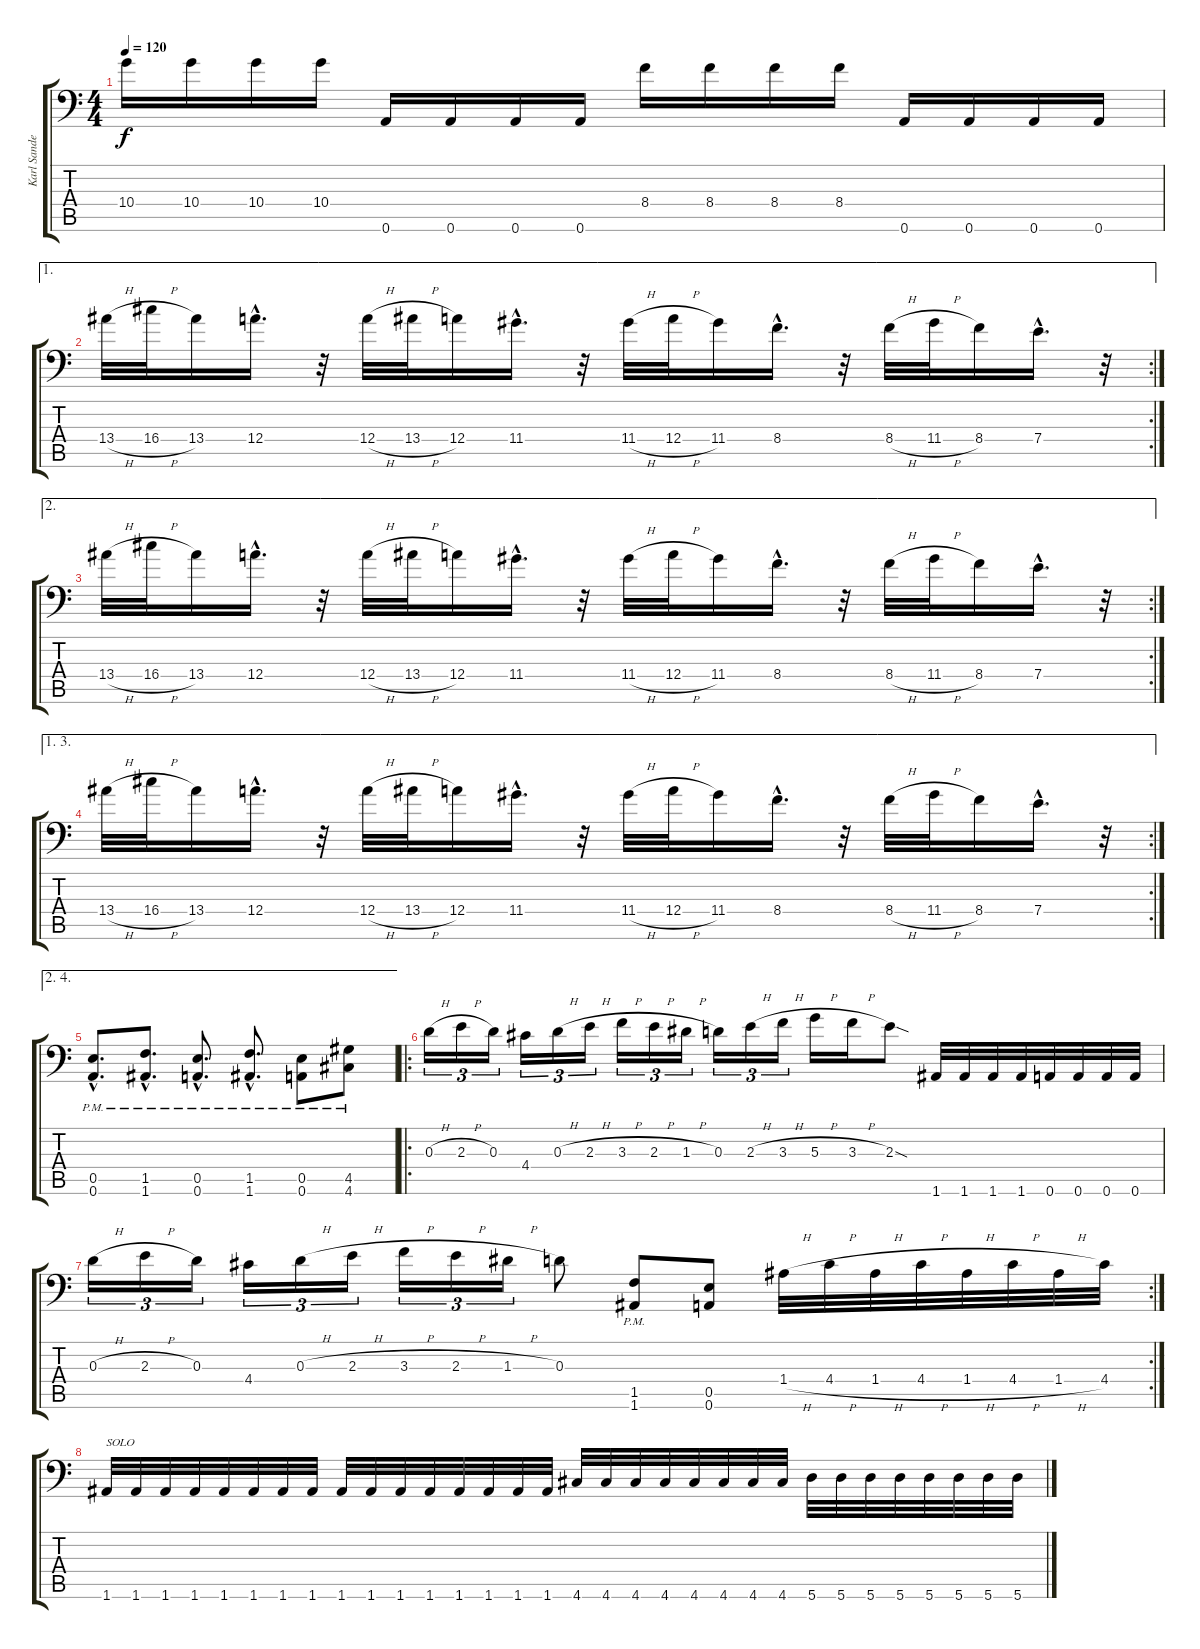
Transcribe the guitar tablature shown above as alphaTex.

\track ("Karl Sanders" "Karl Sande") {instrument distortionguitar}
\staff {score tabs}
\tuning (B3 Gb3 D3 A2 E2 A1) {hide}
\ts (4 4)
\tempo 120
\clef f4
\ks c
10.4.16{dy f} 10.4.16 10.4.16 10.4.16 0.6.16 0.6.16 0.6.16 0.6.16 8.4.16 8.4.16 8.4.16 8.4.16 0.6.16 0.6.16 0.6.16 0.6.16 |
\ae 1
\rc 2
13.4{h}.32 16.4{h}.32 13.4.16 12.4{hac}.16{d} r.32 12.4{h}.32 13.4{h}.32 12.4.16 11.4{hac}.16{d} r.32 11.4{h}.32 12.4{h}.32 11.4.16 8.4{hac}.16{d} r.32 8.4{h}.32 11.4{h}.32 8.4.16 7.4{hac}.16{d} r.32 |
\ae 2
\rc 2
13.4{h}.32 16.4{h}.32 13.4.16 12.4{hac}.16{d} r.32 12.4{h}.32 13.4{h}.32 12.4.16 11.4{hac}.16{d} r.32 11.4{h}.32 12.4{h}.32 11.4.16 8.4{hac}.16{d} r.32 8.4{h}.32 11.4{h}.32 8.4.16 7.4{hac}.16{d} r.32 |
\ae (1 3)
\rc 2
13.4{h}.32 16.4{h}.32 13.4.16 12.4{hac}.16{d} r.32 12.4{h}.32 13.4{h}.32 12.4.16 11.4{hac}.16{d} r.32 11.4{h}.32 12.4{h}.32 11.4.16 8.4{hac}.16{d} r.32 8.4{h}.32 11.4{h}.32 8.4.16 7.4{hac}.16{d} r.32 |
\ae (2 4)
(0.5{hac pm} 0.6{hac pm}).8{d} (1.5{hac pm} 1.6{hac pm}).8{d} (0.5{hac pm} 0.6{hac pm}).8{d} (1.5{hac pm} 1.6{hac pm}).8{d} (0.5{pm} 0.6{pm}).8 (4.5{pm} 4.6{pm}).8 |
\ro
0.3{h}.16{tu (3 2)} 2.3{h}.16{tu (3 2)} 0.3.16{tu (3 2)} 4.4.16{tu (3 2)} 0.3{h}.16{tu (3 2)} 2.3{h}.16{tu (3 2)} 3.3{h}.16{tu (3 2)} 2.3{h}.16{tu (3 2)} 1.3{h}.16{tu (3 2)} 0.3.16{tu (3 2)} 2.3{h}.16{tu (3 2)} 3.3{h}.16{tu (3 2)} 5.3{h}.16 3.3{h}.16 2.3{sod}.8 1.6.32 1.6.32 1.6.32 1.6.32 0.6.32 0.6.32 0.6.32 0.6.32 |
\rc 2
0.3{h}.16{tu (3 2)} 2.3{h}.16{tu (3 2)} 0.3.16{tu (3 2)} 4.4.16{tu (3 2)} 0.3{h}.16{tu (3 2)} 2.3{h}.16{tu (3 2)} 3.3{h}.16{tu (3 2)} 2.3{h}.16{tu (3 2)} 1.3{h}.16{tu (3 2)} 0.3.8 (1.5{pm} 1.6{pm}).8 (0.5 0.6).8 1.4{h}.32 4.4{h}.32 1.4{h}.32 4.4{h}.32 1.4{h}.32 4.4{h}.32 1.4{h}.32 4.4.32 |
1.6.32{txt "SOLO"} 1.6.32 1.6.32 1.6.32 1.6.32 1.6.32 1.6.32 1.6.32 1.6.32 1.6.32 1.6.32 1.6.32 1.6.32 1.6.32 1.6.32 1.6.32 4.6.32 4.6.32 4.6.32 4.6.32 4.6.32 4.6.32 4.6.32 4.6.32 5.6.32 5.6.32 5.6.32 5.6.32 5.6.32 5.6.32 5.6.32 5.6.32
